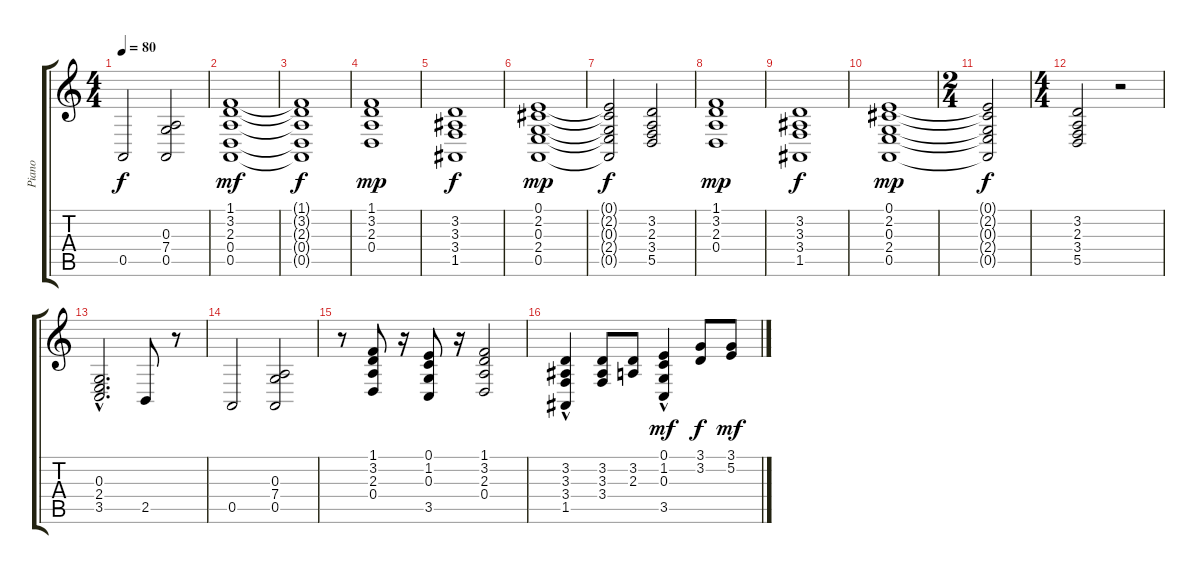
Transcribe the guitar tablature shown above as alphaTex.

\track ("Piano" "Piano") {instrument acousticgrandpiano}
\staff {score tabs}
\tuning (E4 B3 G3 D3 A2 E2) {hide}
\ts (4 4)
\tempo 80
\clef g2
\ks c
0.5.2{dy f} (0.3 7.4 0.5).2 |
(1.1 3.2 2.3 0.4 0.5).1{dy mf} |
(1.1{t} 3.2{t} 2.3{t} 0.4{t} 0.5{t}).1{dy f} |
(1.1 3.2 2.3 0.4).1{dy mp} |
(3.2 3.3 3.4 1.5).1{dy f} |
(0.1 2.2 0.3 2.4 0.5).1{dy mp} |
(0.1{t} 2.2{t} 0.3{t} 2.4{t} 0.5{t}).2{dy f} (3.2 2.3 3.4 5.5).2 |
(1.1 3.2 2.3 0.4).1{dy mp} |
(3.2 3.3 3.4 1.5).1{dy f} |
(0.1 2.2 0.3 2.4 0.5).1{dy mp} |
\ts (2 4)
(0.1{t} 2.2{t} 0.3{t} 2.4{t} 0.5{t}).2{dy f} |
\ts (4 4)
(3.2 2.3 3.4 5.5).2 r.2 |
(0.3{hac} 2.4{hac} 3.5{hac}).2{d} 2.5.8 r.8 |
0.5.2 (0.3 7.4 0.5).2 |
r.8 (1.1 3.2 2.3 0.4).8 r.16 (0.1 1.2 0.3 3.5).8 r.16 (1.1 3.2 2.3 0.4).2 |
(3.2{hac} 3.3{hac} 3.4{hac} 1.5).4 (3.2 3.3 3.4).8 (3.2 2.3).8 (0.1{hac} 1.2{hac} 0.3{hac} 3.5{hac}).4{dy mf} (3.1 3.2).8{dy f} (3.1 5.2).8{dy mf}
